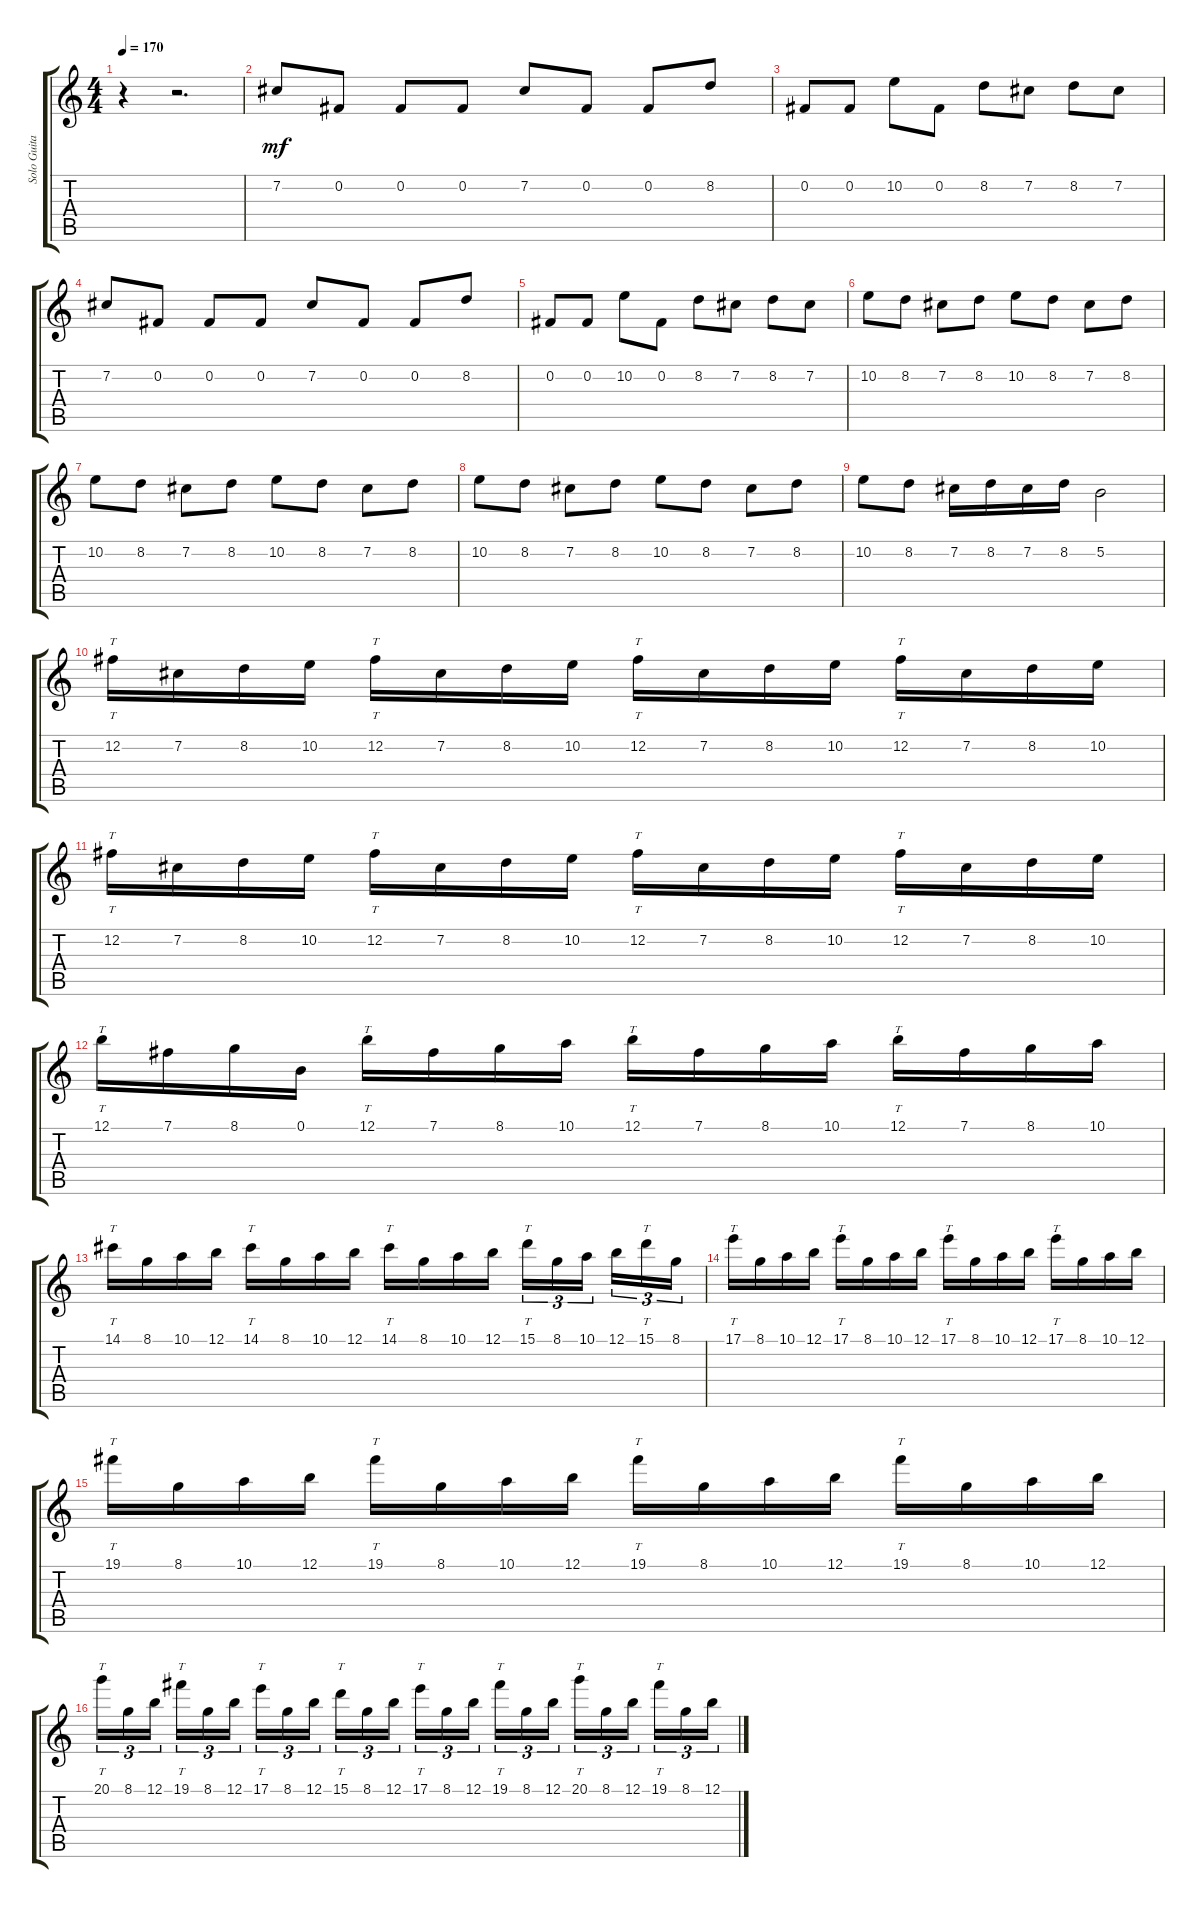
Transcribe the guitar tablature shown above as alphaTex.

\track ("Solo Guitar 1" "Solo Guita") {instrument distortionguitar}
\staff {score tabs}
\tuning (B3 Gb3 D3 A2 E2 B1) {hide}
\ts (4 4)
\tempo 170
\clef g2
\ks c
r.4{dy mf} r.2{d} |
7.2.8 0.2.8 0.2.8 0.2.8 7.2.8 0.2.8 0.2.8 8.2.8 |
0.2.8 0.2.8 10.2.8 0.2.8 8.2.8 7.2.8 8.2.8 7.2.8 |
7.2.8 0.2.8 0.2.8 0.2.8 7.2.8 0.2.8 0.2.8 8.2.8 |
0.2.8 0.2.8 10.2.8 0.2.8 8.2.8 7.2.8 8.2.8 7.2.8 |
10.2.8 8.2.8 7.2.8 8.2.8 10.2.8 8.2.8 7.2.8 8.2.8 |
10.2.8 8.2.8 7.2.8 8.2.8 10.2.8 8.2.8 7.2.8 8.2.8 |
10.2.8 8.2.8 7.2.8 8.2.8 10.2.8 8.2.8 7.2.8 8.2.8 |
10.2.8 8.2.8 7.2.16 8.2.16 7.2.16 8.2.16 5.2.2 |
12.2.16{tt} 7.2.16 8.2.16 10.2.16 12.2.16{tt} 7.2.16 8.2.16 10.2.16 12.2.16{tt} 7.2.16 8.2.16 10.2.16 12.2.16{tt} 7.2.16 8.2.16 10.2.16 |
12.2.16{tt} 7.2.16 8.2.16 10.2.16 12.2.16{tt} 7.2.16 8.2.16 10.2.16 12.2.16{tt} 7.2.16 8.2.16 10.2.16 12.2.16{tt} 7.2.16 8.2.16 10.2.16 |
12.1.16{tt} 7.1.16 8.1.16 0.1.16 12.1.16{tt} 7.1.16 8.1.16 10.1.16 12.1.16{tt} 7.1.16 8.1.16 10.1.16 12.1.16{tt} 7.1.16 8.1.16 10.1.16 |
14.1.16{tt} 8.1.16 10.1.16 12.1.16 14.1.16{tt} 8.1.16 10.1.16 12.1.16 14.1.16{tt} 8.1.16 10.1.16 12.1.16 15.1.16{tt tu (3 2)} 8.1.16{tu (3 2)} 10.1.16{tu (3 2)} 12.1.16{tu (3 2)} 15.1.16{tt tu (3 2)} 8.1.16{tu (3 2)} |
17.1.16{tt} 8.1.16 10.1.16 12.1.16 17.1.16{tt} 8.1.16 10.1.16 12.1.16 17.1.16{tt} 8.1.16 10.1.16 12.1.16 17.1.16{tt} 8.1.16 10.1.16 12.1.16 |
19.1.16{tt} 8.1.16 10.1.16 12.1.16 19.1.16{tt} 8.1.16 10.1.16 12.1.16 19.1.16{tt} 8.1.16 10.1.16 12.1.16 19.1.16{tt} 8.1.16 10.1.16 12.1.16 |
20.1.16{tt tu (3 2)} 8.1.16{tu (3 2)} 12.1.16{tu (3 2)} 19.1.16{tt tu (3 2)} 8.1.16{tu (3 2)} 12.1.16{tu (3 2)} 17.1.16{tt tu (3 2)} 8.1.16{tu (3 2)} 12.1.16{tu (3 2)} 15.1.16{tt tu (3 2)} 8.1.16{tu (3 2)} 12.1.16{tu (3 2)} 17.1.16{tt tu (3 2)} 8.1.16{tu (3 2)} 12.1.16{tu (3 2)} 19.1.16{tt tu (3 2)} 8.1.16{tu (3 2)} 12.1.16{tu (3 2)} 20.1.16{tt tu (3 2)} 8.1.16{tu (3 2)} 12.1.16{tu (3 2)} 19.1.16{tt tu (3 2)} 8.1.16{tu (3 2)} 12.1.16{tu (3 2)}
